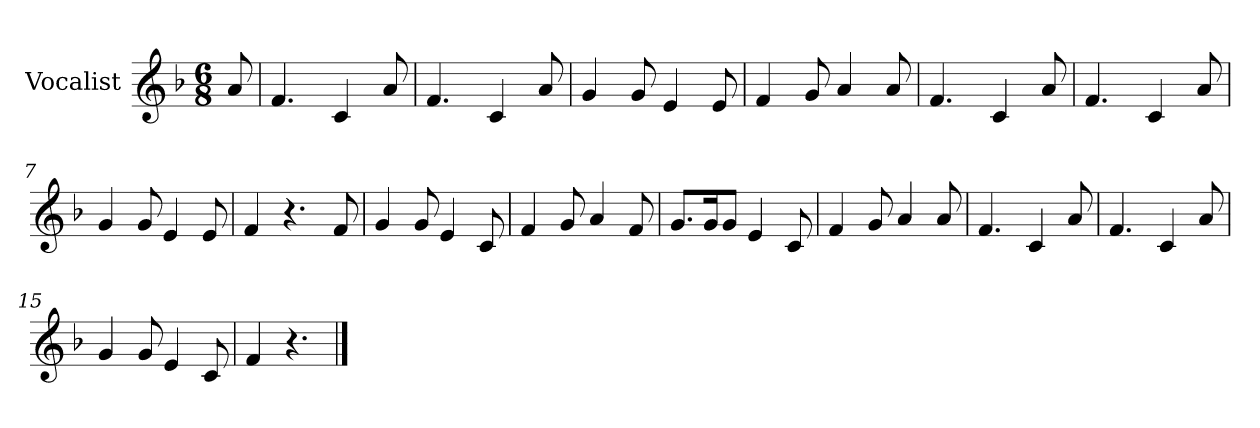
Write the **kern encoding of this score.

**kern
*part1
*staff1
*I"Vocalist
*k[b-]
*F:
*M6/8
=
8a
=1
4.f
4c
8a
=2
4.f
4c
8a
=3
4g
8g
4e
8e
=4
4f
8g
4a
8a
=5
4.f
4c
8a
=6
4.f
4c
8a
=7
4g
8g
4e
8e
=8
4f
4.r
8f
=9
4g
8g
4e
8c
=10
4f
8g
4a
8f
=11
8.gL
16gK
8gJ
4e
8c
=12
4f
8g
4a
8a
=13
4.f
4c
8a
=14
4.f
4c
8a
=15
4g
8g
4e
8c
=16
4f
4.r
==
*-
